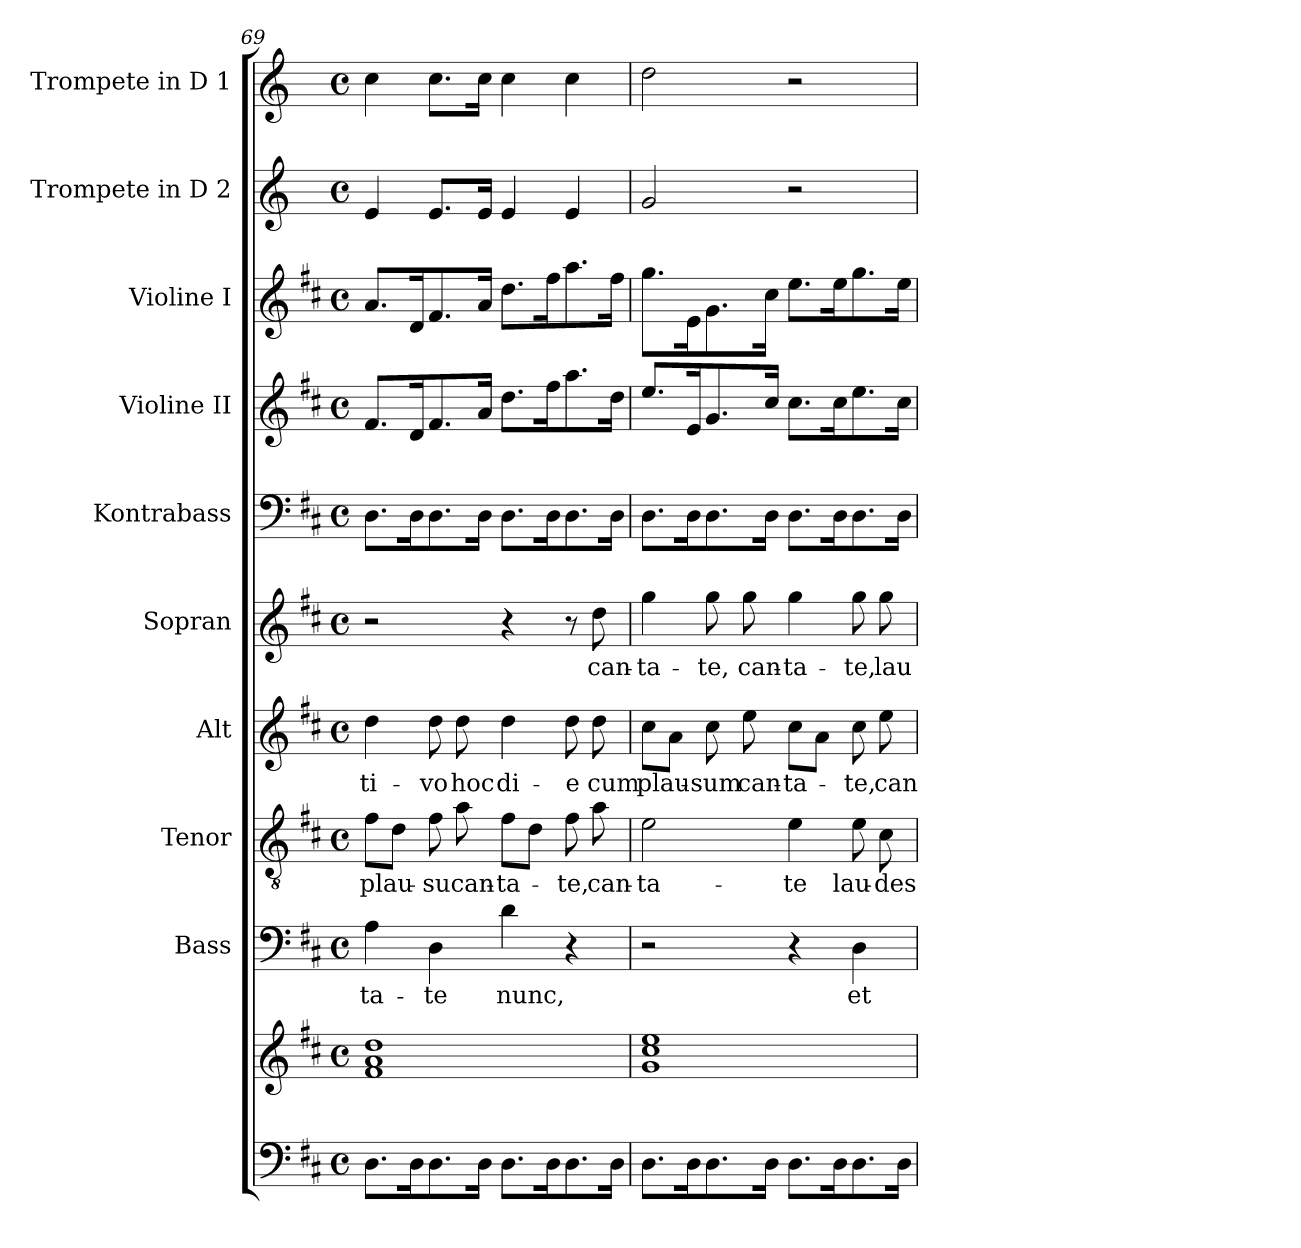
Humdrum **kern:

**kern	**kern	**kern	**text	**kern	**text	**kern	**text	**kern	**text	**kern	**kern	**kern	**kern	**kern
*part10	*part10	*part9	*part9	*part8	*part8	*part7	*part7	*part6	*part6	*part5	*part4	*part3	*part2	*part1
*staff11	*staff10	*staff9	*staff9	*staff8	*staff8	*staff7	*staff7	*staff6	*staff6	*staff5	*staff4	*staff3	*staff2	*staff1
*	*	*I"Bass	*	*I"Tenor	*	*I"Alt	*	*I"Sopran	*	*I"Kontrabass	*I"Violine II	*I"Violine I	*I"Trompete in D 2	*I"Trompete in D 1
*	*	*I'B.	*	*I'T.	*	*I'A.	*	*I'S.	*	*I'Kb.	*I'Vl. II	*I'Vl. I	*I'Trp. D 2	*I'Trp. D 1
!!LO:PB:g=z
*clefF4	*clefG2	*clefF4	*	*clefGv2	*	*clefG2	*	*clefG2	*	*clefF4	*clefG2	*clefG2	*clefG2	*clefG2
*	*	*	*	*	*	*	*	*	*	*ITrd7c12	*	*	*ITrd-1c-2	*ITrd-1c-2
*k[f#c#]	*k[f#c#]	*k[f#c#]	*	*k[f#c#]	*	*k[f#c#]	*	*k[f#c#]	*	*k[f#c#]	*k[f#c#]	*k[f#c#]	*k[f#c#]	*k[f#c#]
*D:	*D:	*D:	*	*D:	*	*D:	*	*D:	*	*D:	*D:	*D:	*D:	*D:
*M4/4	*M4/4	*M4/4	*	*M4/4	*	*M4/4	*	*M4/4	*	*M4/4	*M4/4	*M4/4	*M4/4	*M4/4
*met(c)	*met(c)	*met(c)	*	*met(c)	*	*met(c)	*	*met(c)	*	*met(c)	*met(c)	*met(c)	*met(c)	*met(c)
=69	=69	=69	=69	=69	=69	=69	=69	=69	=69	=69	=69	=69	=69	=69
!	!	!	!LO:LY:b	!	!LO:LY:b	!	!LO:LY:b	!	!	!	!	!	!	!
8.D\L	1f# 1a 1dd	4A\	-ta-	8f#\L	plau-	4dd\	-ti-	2r	.	8.DD\L	8.f#/L	8.a/L	4f#/	4dd\
.	.	.	.	8d\J	.	.	.	.	.	.	.	.	.	.
16D\k	.	.	.	.	.	.	.	.	.	16DD\k	16d/k	16d/k	.	.
!	!	!	!LO:LY:b	!	!LO:LY:b	!	!LO:LY:b	!	!	!	!	!	!	!
8.D\	.	4D\	-te	8f#\	-su	8dd\	-vo	.	.	8.DD\	8.f#/	8.f#/	8.f#/L	8.dd\L
!	!	!	!	!	!LO:LY:b	!	!LO:LY:b	!	!	!	!	!	!	!
.	.	.	.	8a\	can-	8dd\	hoc	.	.	.	.	.	.	.
16D\Jk	.	.	.	.	.	.	.	.	.	16DD\Jk	16a/Jk	16a/Jk	16f#/Jk	16dd\Jk
!	!	!	!LO:LY:b	!	!LO:LY:b	!	!LO:LY:b	!	!	!	!	!	!	!
8.D\L	.	4d\	nunc,	8f#\L	-ta-	4dd\	di-	4r	.	8.DD\L	8.dd\L	8.dd\L	4f#/	4dd\
.	.	.	.	8d\J	.	.	.	.	.	.	.	.	.	.
16D\k	.	.	.	.	.	.	.	.	.	16DD\k	16ff#\k	16ff#\k	.	.
!	!	!	!	!	!LO:LY:b	!	!LO:LY:b	!	!	!	!	!	!	!
8.D\	.	4r	.	8f#\	-te,	8dd\	-e	8r	.	8.DD\	8.aa\	8.aa\	4f#/	4dd\
!	!	!	!	!	!LO:LY:b	!	!LO:LY:b	!	!LO:LY:b	!	!	!	!	!
.	.	.	.	8a\	can-	8dd\	cum	8dd\	can-	.	.	.	.	.
16D\Jk	.	.	.	.	.	.	.	.	.	16DD\Jk	16dd\Jk	16ff#\Jk	.	.
=70	=70	=70	=70	=70	=70	=70	=70	=70	=70	=70	=70	=70	=70	=70
!	!	!	!	!	!LO:LY:b	!	!LO:LY:b	!	!LO:LY:b	!	!	!	!	!
8.D\L	1g 1cc# 1ee	2r	.	2e\	-ta-	8cc#\L	plau-	4gg\	-ta-	8.DD\L	8.ee/L	8.gg\L	2a/	2ee\
.	.	.	.	.	.	8a\J	.	.	.	.	.	.	.	.
16D\k	.	.	.	.	.	.	.	.	.	16DD\k	16e/k	16e\k	.	.
!	!	!	!	!	!	!	!LO:LY:b	!	!LO:LY:b	!	!	!	!	!
8.D\	.	.	.	.	.	8cc#\	-sum	8gg\	-te,	8.DD\	8.g/	8.g\	.	.
!	!	!	!	!	!	!	!LO:LY:b	!	!LO:LY:b	!	!	!	!	!
.	.	.	.	.	.	8ee\	can-	8gg\	can-	.	.	.	.	.
16D\Jk	.	.	.	.	.	.	.	.	.	16DD\Jk	16cc#/Jk	16cc#\Jk	.	.
!	!	!	!	!	!LO:LY:b	!	!LO:LY:b	!	!LO:LY:b	!	!	!	!	!
8.D\L	.	4r	.	4e\	-te	8cc#\L	-ta-	4gg\	-ta-	8.DD\L	8.cc#\L	8.ee\L	2r	2r
.	.	.	.	.	.	8a\J	.	.	.	.	.	.	.	.
16D\k	.	.	.	.	.	.	.	.	.	16DD\k	16cc#\k	16ee\k	.	.
!	!	!	!LO:LY:b	!	!LO:LY:b	!	!LO:LY:b	!	!LO:LY:b	!	!	!	!	!
8.D\	.	4D\	et	8e\	lau-	8cc#\	-te,	8gg\	-te,	8.DD\	8.ee\	8.gg\	.	.
!	!	!	!	!	!LO:LY:b	!	!LO:LY:b	!	!LO:LY:b	!	!	!	!	!
.	.	.	.	8c#\	-des	8ee\	can-	8gg\	lau-	.	.	.	.	.
16D\Jk	.	.	.	.	.	.	.	.	.	16DD\Jk	16cc#\Jk	16ee\Jk	.	.
=	=	=	=	=	=	=	=	=	=	=	=	=	=	=
*-	*-	*-	*-	*-	*-	*-	*-	*-	*-	*-	*-	*-	*-	*-
